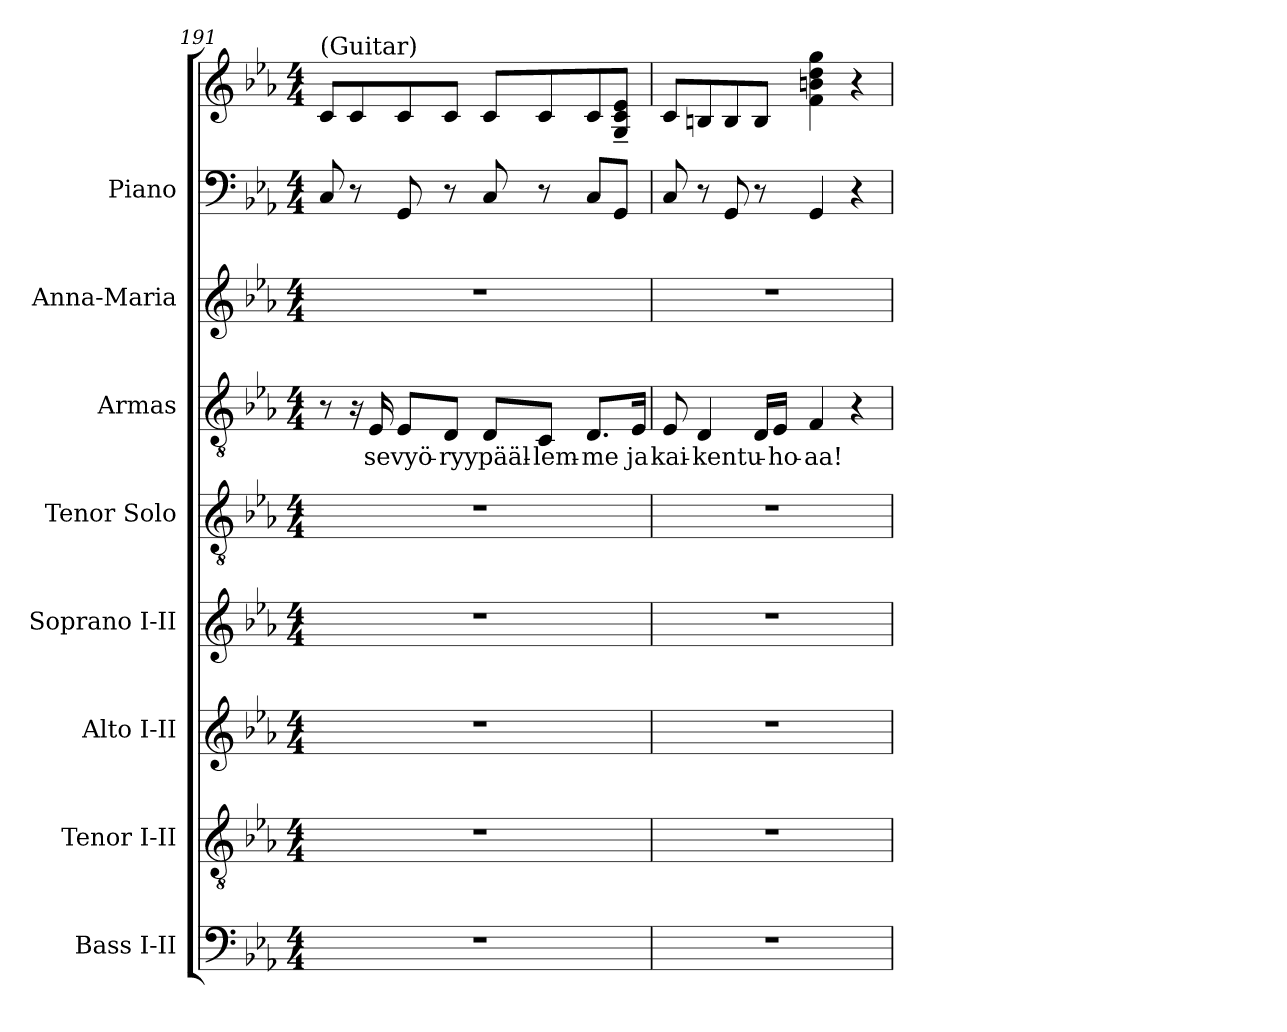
**kern	**kern	**kern	**kern	**kern	**kern	**text	**kern	**kern	**kern
*part8	*part7	*part6	*part5	*part4	*part3	*part3	*part2	*part1	*part1
*staff9	*staff8	*staff7	*staff6	*staff5	*staff4	*staff4	*staff3	*staff2	*staff1
*I"Bass I-II	*I"Tenor I-II	*I"Alto I-II	*I"Soprano I-II	*I"Tenor Solo	*I"Armas	*	*I"Anna-Maria	*I"Piano	*
*I'B.	*I'T.	*I'A.	*I'S.	*I'T. Solo	*I'Armas	*	*I'A-M	*I'Pno.	*
!!LO:LB:g=z
*clefF4	*clefGv2	*clefG2	*clefG2	*clefGv2	*clefGv2	*	*clefG2	*clefF4	*clefG2
*	*ITrd7c12	*	*	*ITrd7c12	*ITrd7c12	*	*	*	*
*k[b-e-a-]	*k[b-e-a-]	*k[b-e-a-]	*k[b-e-a-]	*k[b-e-a-]	*k[b-e-a-]	*	*k[b-e-a-]	*k[b-e-a-]	*k[b-e-a-]
*E-:	*E-:	*E-:	*E-:	*E-:	*E-:	*	*E-:	*E-:	*E-:
*M4/4	*M4/4	*M4/4	*M4/4	*M4/4	*M4/4	*	*M4/4	*M4/4	*M4/4
*MM116	*MM116	*MM116	*MM116	*MM116	*MM116	*	*MM116	*MM116	*MM116
=191	=191	=191	=191	=191	=191	=191	=191	=191	=191
!	!	!	!	!	!	!	!	!	!LO:TX:a:t=(Guitar)
1r	1r	1r	1r	1r	8r	.	1r	8Ci/	8ci/L
.	.	.	.	.	16r	.	.	8r	8ci/
!	!	!	!	!	!	!LO:LY:b:color=#000000	!	!	!
.	.	.	.	.	16EE-i/	se	.	.	.
!	!	!	!	!	!	!LO:LY:b:color=#000000	!	!	!
.	.	.	.	.	8EE-i/L	vyö-	.	8GGi/	8ci/
!	!	!	!	!	!	!LO:LY:b:color=#000000	!	!	!
.	.	.	.	.	8DDi/J	-ryy	.	8r	8ci/J
!	!	!	!	!	!	!LO:LY:b:color=#000000	!	!	!
.	.	.	.	.	8DDi/L	pääl-	.	8Ci/	8ci/L
!	!	!	!	!	!	!LO:LY:b:color=#000000	!	!	!
.	.	.	.	.	8CCi/J	-lem-	.	8r	8ci/
!	!	!	!	!	!	!LO:LY:b:color=#000000	!	!	!
.	.	.	.	.	8.DDi/L	-me	.	8Ci/L	8ci/
.	.	.	.	.	.	.	.	8GGi/J	8Gi/~ 8ci~ 8e-i~J
!	!	!	!	!	!	!LO:LY:b:color=#000000	!	!	!
.	.	.	.	.	16EE-i/Jk	ja	.	.	.
=192	=192	=192	=192	=192	=192	=192	=192	=192	=192
!	!	!	!	!	!	!LO:LY:b:color=#000000	!	!	!
1r	1r	1r	1r	1r	8EE-i/	kai-	1r	8Ci/	8ci/L
!	!	!	!	!	!	!LO:LY:b:color=#000000	!	!	!
.	.	.	.	.	4DDi/	-ken	.	8r	8Bni/
.	.	.	.	.	.	.	.	8GGi/	8Bi/
!	!	!	!	!	!	!LO:LY:b:color=#000000	!	!	!
.	.	.	.	.	16DDi/LL	tu-	.	8r	8Bi/J
!	!	!	!	!	!	!LO:LY:b:color=#000000	!	!	!
.	.	.	.	.	16EE-i/JJ	-ho-	.	.	.
!	!	!	!	!	!	!LO:LY:b:color=#000000	!	!	!
.	.	.	.	.	4FFi/	-aa!	.	4GGi/	4fi\ 4bni 4ddi 4ggi
.	.	.	.	.	4r	.	.	4r	4r
=	=	=	=	=	=	=	=	=	=
*-	*-	*-	*-	*-	*-	*-	*-	*-	*-
